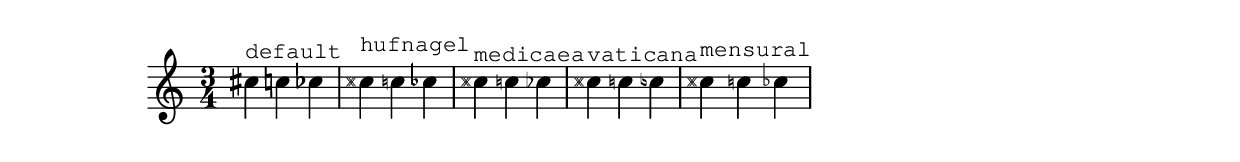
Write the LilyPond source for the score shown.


\header {
texidoc = "
@cindex ancient accidentals
@cindex accidental, ancient

Accidentals are available in different ancient styles, which all
are collected here.
"
}

\version "2.19.21"

\relative {
      \time 3/4
      % FIXME: standard vs default, alteration-FOO vs FOO-alteration
      \override Staff.Accidental.alteration-glyph-name-alist
        = #standard-alteration-glyph-name-alist
      cis''^\markup { \typewriter default } c ces  

      \override Staff.Accidental.alteration-glyph-name-alist
        = #alteration-hufnagel-glyph-name-alist
      cis^\markup { \typewriter hufnagel } c ces  

      \override Staff.Accidental.alteration-glyph-name-alist
        = #alteration-medicaea-glyph-name-alist
      cis^\markup { \typewriter medicaea } c ces  

      \override Staff.Accidental.alteration-glyph-name-alist
        = #alteration-vaticana-glyph-name-alist
      cis^\markup { \typewriter vaticana } c ces  

      \override Staff.Accidental.alteration-glyph-name-alist
        = #alteration-mensural-glyph-name-alist
      cis^\markup { \typewriter mensural } c ces  
}
